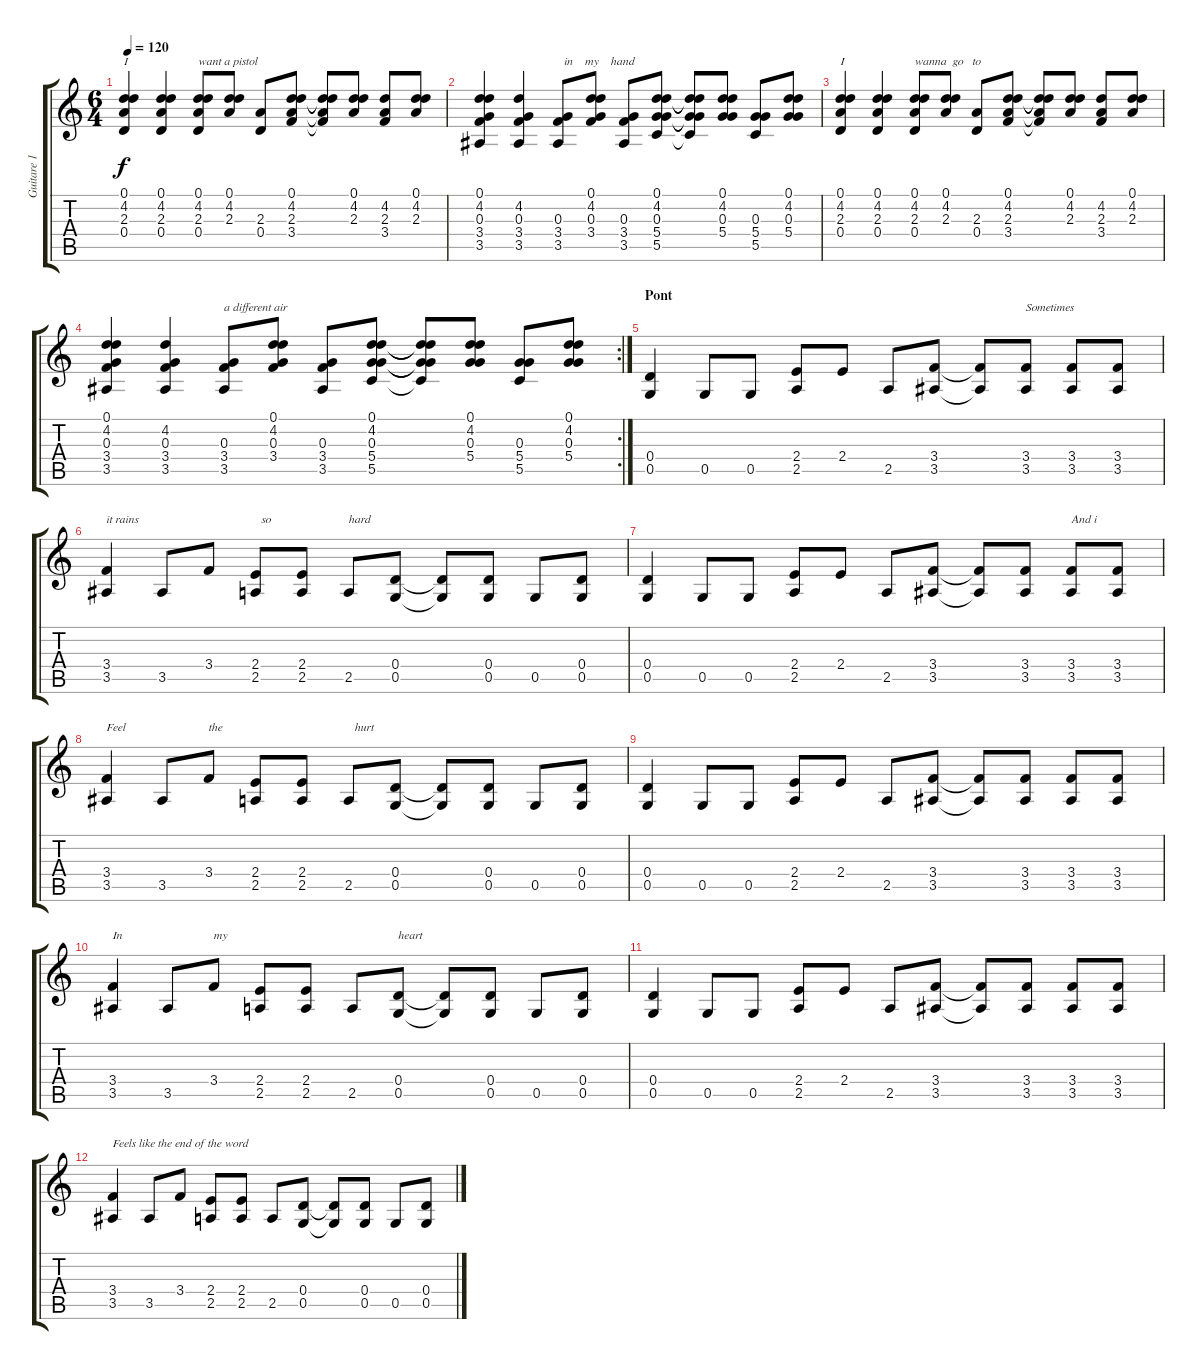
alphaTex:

\track ("Guitare 1" "Guitare 1") {instrument overdrivenguitar}
\staff {score tabs}
\tuning (D4 Bb3 G3 D3 G2 D2) {hide}
\ts (6 4)
\tempo 120
\clef g2
\ks c
(0.1 4.2 2.3 0.4).4{txt "I" dy f} (0.1 4.2 2.3 0.4).4 (0.1 4.2 2.3 0.4).8{txt "want a pistol"} (0.1 4.2 2.3).8 (2.3 0.4).8 (0.1 4.2 2.3 3.4).8 (0.1{t} 4.2{t} 2.3{t} 3.4{t}).8 (0.1 4.2 2.3).8 (4.2 2.3 3.4).8 (0.1 4.2 2.3).8 |
(0.1 4.2 0.3 3.4 3.5).4 (4.2 0.3 3.4 3.5).4 (0.3 3.4 3.5).8{txt "  in    my    hand"} (0.1 4.2 0.3 3.4).8 (0.3 3.4 3.5).8 (0.1 4.2 0.3 5.4 5.5).8 (0.1{t} 4.2{t} 0.3{t} 5.4{t} 5.5{t}).8 (0.1 4.2 0.3 5.4).8 (0.3 5.4 5.5).8 (0.1 4.2 0.3 5.4).8 |
(0.1 4.2 2.3 0.4).4{txt "I"} (0.1 4.2 2.3 0.4).4 (0.1 4.2 2.3 0.4).8{txt "wanna  go   to"} (0.1 4.2 2.3).8 (2.3 0.4).8 (0.1 4.2 2.3 3.4).8 (0.1{t} 4.2{t} 2.3{t} 3.4{t}).8 (0.1 4.2 2.3).8 (4.2 2.3 3.4).8 (0.1 4.2 2.3).8 |
\rc 2
(0.1 4.2 0.3 3.4 3.5).4 (4.2 0.3 3.4 3.5).4 (0.3 3.4 3.5).8{txt "a different air"} (0.1 4.2 0.3 3.4).8 (0.3 3.4 3.5).8 (0.1 4.2 0.3 5.4 5.5).8 (0.1{t} 4.2{t} 0.3{t} 5.4{t} 5.5{t}).8 (0.1 4.2 0.3 5.4).8 (0.3 5.4 5.5).8 (0.1 4.2 0.3 5.4).8 |
\section ("" "Pont")
(0.4 0.5).4 0.5.8 0.5.8 (2.4 2.5).8 2.4.8 2.5.8 (3.4 3.5).8 (3.4{t} 3.5{t}).8 (3.4 3.5).8{txt "Sometimes"} (3.4 3.5).8 (3.4 3.5).8 |
(3.4 3.5).4{txt "it rains"} 3.5.8 3.4.8 (2.4 2.5).8{txt "  so"} (2.4 2.5).8 2.5.8{txt "hard"} (0.4 0.5).8 (0.4{t} 0.5{t}).8 (0.4 0.5).8 0.5.8 (0.4 0.5).8 |
(0.4 0.5).4 0.5.8 0.5.8 (2.4 2.5).8 2.4.8 2.5.8 (3.4 3.5).8 (3.4{t} 3.5{t}).8 (3.4 3.5).8 (3.4 3.5).8{txt "And i"} (3.4 3.5).8 |
(3.4 3.5).4{txt "Feel"} 3.5.8 3.4.8{txt "the"} (2.4 2.5).8 (2.4 2.5).8 2.5.8{txt "  hurt"} (0.4 0.5).8 (0.4{t} 0.5{t}).8 (0.4 0.5).8 0.5.8 (0.4 0.5).8 |
(0.4 0.5).4 0.5.8 0.5.8 (2.4 2.5).8 2.4.8 2.5.8 (3.4 3.5).8 (3.4{t} 3.5{t}).8 (3.4 3.5).8 (3.4 3.5).8 (3.4 3.5).8 |
(3.4 3.5).4{txt "In"} 3.5.8 3.4.8{txt "my"} (2.4 2.5).8 (2.4 2.5).8 2.5.8 (0.4 0.5).8{txt "heart"} (0.4{t} 0.5{t}).8 (0.4 0.5).8 0.5.8 (0.4 0.5).8 |
(0.4 0.5).4 0.5.8 0.5.8 (2.4 2.5).8 2.4.8 2.5.8 (3.4 3.5).8 (3.4{t} 3.5{t}).8 (3.4 3.5).8 (3.4 3.5).8 (3.4 3.5).8 |
(3.4 3.5).4{txt "Feels like the end of the word"} 3.5.8 3.4.8 (2.4 2.5).8 (2.4 2.5).8 2.5.8 (0.4 0.5).8 (0.4{t} 0.5{t}).8 (0.4 0.5).8 0.5.8 (0.4 0.5).8
